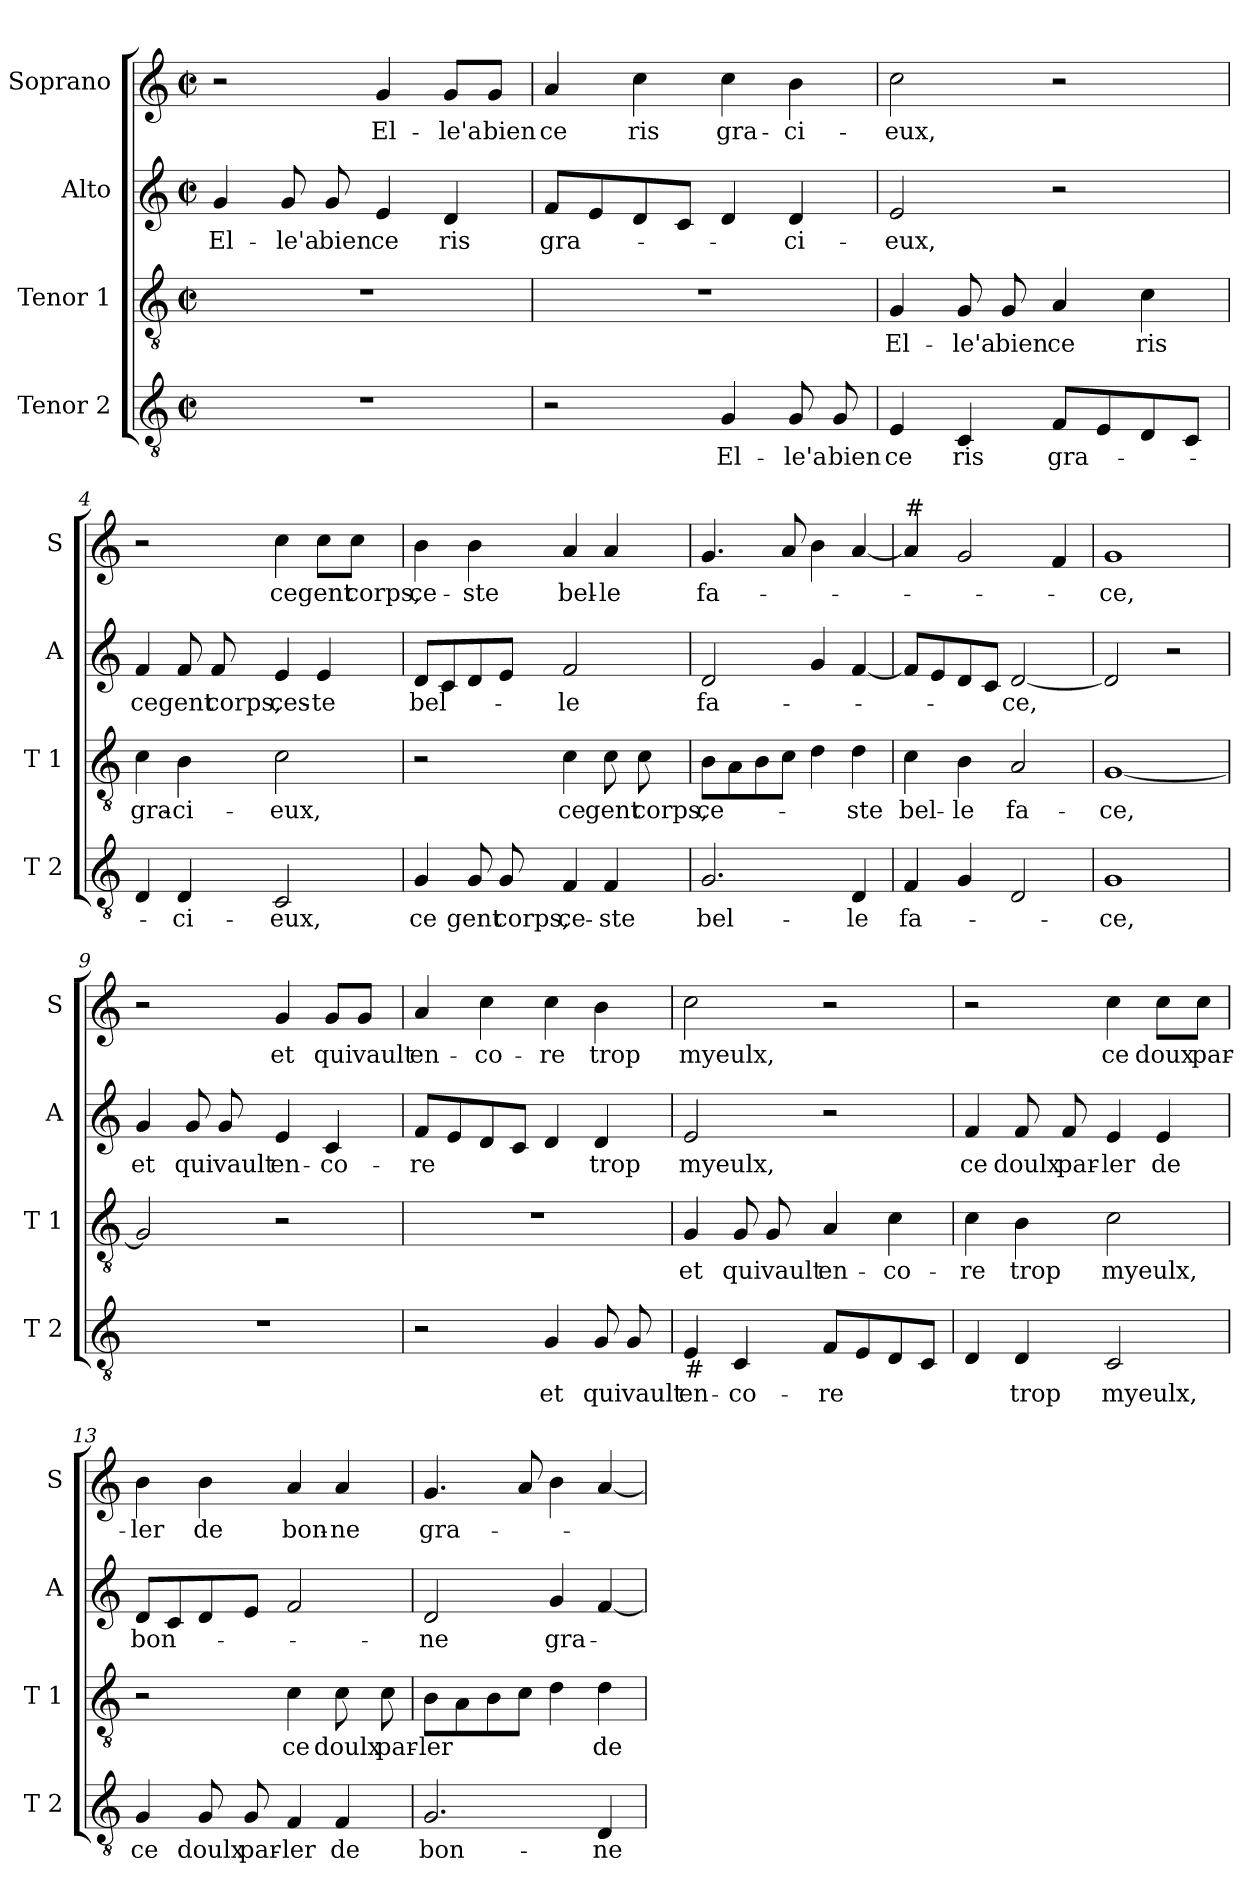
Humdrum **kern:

**kern	**text	**kern	**text	**kern	**text	**kern	**text
*part4	*part4	*part3	*part3	*part2	*part2	*part1	*part1
*staff4	*staff4	*staff3	*staff3	*staff2	*staff2	*staff1	*staff1
*I"Tenor 2	*	*I"Tenor 1	*	*I"Alto	*	*I"Soprano	*
*I'T 2	*	*I'T 1	*	*I'A	*	*I'S	*
*clefGv2	*	*clefGv2	*	*clefG2	*	*clefG2	*
*k[]	*	*k[]	*	*k[]	*	*k[]	*
*C:	*	*C:	*	*C:	*	*C:	*
*M2/2	*	*M2/2	*	*M2/2	*	*M2/2	*
*met(c|)	*	*met(c|)	*	*met(c|)	*	*met(c|)	*
=1	=1	=1	=1	=1	=1	=1	=1
!	!	!	!	!	!LO:LY:b	!	!
1r	.	1r	.	4g/	El-	2r	.
!	!	!	!	!	!LO:LY:b	!	!
.	.	.	.	8g/	-le'a	.	.
!	!	!	!	!	!LO:LY:b	!	!
.	.	.	.	8g/	bien	.	.
!	!	!	!	!	!LO:LY:b	!	!LO:LY:b
.	.	.	.	4e/	ce	4g/	El-
!	!	!	!	!	!LO:LY:b	!	!LO:LY:b
.	.	.	.	4d/	ris	8g/L	-le'a
!	!	!	!	!	!	!	!LO:LY:b
.	.	.	.	.	.	8g/J	bien
=2	=2	=2	=2	=2	=2	=2	=2
!	!	!	!	!	!LO:LY:b	!	!LO:LY:b
2r	.	1r	.	8f/L	gra-	4a/	ce
.	.	.	.	8e/	.	.	.
!	!	!	!	!	!	!	!LO:LY:b
.	.	.	.	8d/	.	4cc\	ris
.	.	.	.	8c/J	.	.	.
!	!LO:LY:b	!	!	!	!	!	!LO:LY:b
4G/	El-	.	.	4d/	.	4cc\	gra-
!	!LO:LY:b	!	!	!	!LO:LY:b	!	!LO:LY:b
8G/	-le'a	.	.	4d/	-ci-	4b\	-ci-
!	!LO:LY:b	!	!	!	!	!	!
8G/	bien	.	.	.	.	.	.
=3	=3	=3	=3	=3	=3	=3	=3
!	!LO:LY:b	!	!LO:LY:b	!	!LO:LY:b	!	!LO:LY:b
4E/	ce	4G/	El-	2e/	-eux,	2cc\	-eux,
!	!LO:LY:b	!	!LO:LY:b	!	!	!	!
4C/	ris	8G/	-le'a	.	.	.	.
!	!	!	!LO:LY:b	!	!	!	!
.	.	8G/	bien	.	.	.	.
!	!LO:LY:b	!	!LO:LY:b	!	!	!	!
8F/L	gra-	4A/	ce	2r	.	2r	.
8E/	.	.	.	.	.	.	.
!	!	!	!LO:LY:b	!	!	!	!
8D/	.	4c\	ris	.	.	.	.
8C/J	.	.	.	.	.	.	.
=4	=4	=4	=4	=4	=4	=4	=4
!	!	!	!LO:LY:b	!	!LO:LY:b	!	!
4D/	.	4c\	gra-	4f/	ce	2r	.
!	!LO:LY:b	!	!LO:LY:b	!	!LO:LY:b	!	!
4D/	-ci-	4B\	-ci-	8f/	gent	.	.
!	!	!	!	!	!LO:LY:b	!	!
.	.	.	.	8f/	corps,	.	.
!	!LO:LY:b	!	!LO:LY:b	!	!LO:LY:b	!	!LO:LY:b
2C/	-eux,	2c\	-eux,	4e/	ces-	4cc\	ce
!	!	!	!	!	!LO:LY:b	!	!LO:LY:b
.	.	.	.	4e/	-te	8cc\L	gent
!	!	!	!	!	!	!	!LO:LY:b
.	.	.	.	.	.	8cc\J	corps,
!!LO:LB:g=z
=5	=5	=5	=5	=5	=5	=5	=5
!	!LO:LY:b	!	!	!	!LO:LY:b	!	!LO:LY:b
4G/	ce	2r	.	8d/L	bel-	4b\	ce-
.	.	.	.	8c/	.	.	.
!	!LO:LY:b	!	!	!	!	!	!LO:LY:b
8G/	gent	.	.	8d/	.	4b\	-ste
!	!LO:LY:b	!	!	!	!	!	!
8G/	corps,	.	.	8e/J	.	.	.
!	!LO:LY:b	!	!LO:LY:b	!	!LO:LY:b	!	!LO:LY:b
4F/	ce-	4c\	ce	2f/	-le	4a/	bel-
!	!LO:LY:b	!	!LO:LY:b	!	!	!	!LO:LY:b
4F/	-ste	8c\	gent	.	.	4a/	-le
!	!	!	!LO:LY:b	!	!	!	!
.	.	8c\	corps,	.	.	.	.
=6	=6	=6	=6	=6	=6	=6	=6
!	!LO:LY:b	!	!LO:LY:b	!	!LO:LY:b	!	!LO:LY:b
2.G/	bel-	8B\L	ce-	2d/	fa-	4.g/	fa-
.	.	8A\	.	.	.	.	.
.	.	8B\	.	.	.	.	.
.	.	8c\J	.	.	.	8a/	.
.	.	4d\	.	4g/	.	4b\	.
!	!LO:LY:b	!	!LO:LY:b	!	!	!	!
4D/	-le	4d\	-ste	[4f/	.	[4a/	.
=7	=7	=7	=7	=7	=7	=7	=7
!	!	!	!	!	!	!LO:TX:a:t=#	!
!	!LO:LY:b	!	!LO:LY:b	!	!	!	!
4F/	fa-	4c\	bel-	8f/L]	.	4a/]	.
.	.	.	.	8e/	.	.	.
!	!	!	!LO:LY:b	!	!	!	!
4G/	.	4B\	-le	8d/	.	2g/	.
.	.	.	.	8c/J	.	.	.
!	!	!	!LO:LY:b	!	!LO:LY:b	!	!
2D/	.	2A/	fa-	[2d/	-ce,	.	.
.	.	.	.	.	.	4f/	.
=8	=8	=8	=8	=8	=8	=8	=8
!	!LO:LY:b	!	!LO:LY:b	!	!	!	!LO:LY:b
1G	-ce,	[1G	-ce,	2d/]	.	1g	-ce,
.	.	.	.	2r	.	.	.
=9	=9	=9	=9	=9	=9	=9	=9
!	!	!	!	!	!LO:LY:b	!	!
1r	.	2G/]	.	4g/	et	2r	.
!	!	!	!	!	!LO:LY:b	!	!
.	.	.	.	8g/	qui	.	.
!	!	!	!	!	!LO:LY:b	!	!
.	.	.	.	8g/	vault	.	.
!	!	!	!	!	!LO:LY:b	!	!LO:LY:b
.	.	2r	.	4e/	en-	4g/	et
!	!	!	!	!	!LO:LY:b	!	!LO:LY:b
.	.	.	.	4c/	-co-	8g/L	qui
!	!	!	!	!	!	!	!LO:LY:b
.	.	.	.	.	.	8g/J	vault
!!LO:PB:g=z
=10	=10	=10	=10	=10	=10	=10	=10
!	!	!	!	!	!LO:LY:b	!	!LO:LY:b
2r	.	1r	.	8f/L	-re	4a/	en-
.	.	.	.	8e/	.	.	.
!	!	!	!	!	!	!	!LO:LY:b
.	.	.	.	8d/	.	4cc\	-co-
.	.	.	.	8c/J	.	.	.
!	!LO:LY:b	!	!	!	!	!	!LO:LY:b
4G/	et	.	.	4d/	.	4cc\	-re
!	!LO:LY:b	!	!	!	!LO:LY:b	!	!LO:LY:b
8G/	qui	.	.	4d/	trop	4b\	trop
!	!LO:LY:b	!	!	!	!	!	!
8G/	vault	.	.	.	.	.	.
=11	=11	=11	=11	=11	=11	=11	=11
!LO:TX:b:t=#	!	!	!	!	!	!	!
!	!LO:LY:b	!	!LO:LY:b	!	!LO:LY:b	!	!LO:LY:b
4E/	en-	4G/	et	2e/	myeulx,	2cc\	myeulx,
!	!LO:LY:b	!	!LO:LY:b	!	!	!	!
4C/	-co-	8G/	qui	.	.	.	.
!	!	!	!LO:LY:b	!	!	!	!
.	.	8G/	vault	.	.	.	.
!	!LO:LY:b	!	!LO:LY:b	!	!	!	!
8F/L	-re	4A/	en-	2r	.	2r	.
8E/	.	.	.	.	.	.	.
!	!	!	!LO:LY:b	!	!	!	!
8D/	.	4c\	-co-	.	.	.	.
8C/J	.	.	.	.	.	.	.
=12	=12	=12	=12	=12	=12	=12	=12
!	!	!	!LO:LY:b	!	!LO:LY:b	!	!
4D/	.	4c\	-re	4f/	ce	2r	.
!	!LO:LY:b	!	!LO:LY:b	!	!LO:LY:b	!	!
4D/	trop	4B\	trop	8f/	doulx	.	.
!	!	!	!	!	!LO:LY:b	!	!
.	.	.	.	8f/	par-	.	.
!	!LO:LY:b	!	!LO:LY:b	!	!LO:LY:b	!	!LO:LY:b
2C/	myeulx,	2c\	myeulx,	4e/	-ler	4cc\	ce
!	!	!	!	!	!LO:LY:b	!	!LO:LY:b
.	.	.	.	4e/	de	8cc\L	doux
!	!	!	!	!	!	!	!LO:LY:b
.	.	.	.	.	.	8cc\J	par-
=13	=13	=13	=13	=13	=13	=13	=13
!	!LO:LY:b	!	!	!	!LO:LY:b	!	!LO:LY:b
4G/	ce	2r	.	8d/L	bon-	4b\	-ler
.	.	.	.	8c/	.	.	.
!	!LO:LY:b	!	!	!	!	!	!LO:LY:b
8G/	doulx	.	.	8d/	.	4b\	de
!	!LO:LY:b	!	!	!	!	!	!
8G/	par-	.	.	8e/J	.	.	.
!	!LO:LY:b	!	!LO:LY:b	!	!	!	!LO:LY:b
4F/	-ler	4c\	ce	2f/	.	4a/	bon-
!	!LO:LY:b	!	!LO:LY:b	!	!	!	!LO:LY:b
4F/	de	8c\	doulx	.	.	4a/	-ne
!	!	!	!LO:LY:b	!	!	!	!
.	.	8c\	par-	.	.	.	.
=14	=14	=14	=14	=14	=14	=14	=14
!	!LO:LY:b	!	!LO:LY:b	!	!LO:LY:b	!	!LO:LY:b
2.G/	bon-	8B\L	-ler	2d/	-ne	4.g/	gra-
.	.	8A\	.	.	.	.	.
.	.	8B\	.	.	.	.	.
.	.	8c\J	.	.	.	8a/	.
!	!	!	!	!	!LO:LY:b	!	!
.	.	4d\	.	4g/	gra-	4b\	.
!	!LO:LY:b	!	!LO:LY:b	!	!	!	!
4D/	-ne	4d\	de	[4f/	.	[4a/	.
=	=	=	=	=	=	=	=
*-	*-	*-	*-	*-	*-	*-	*-
